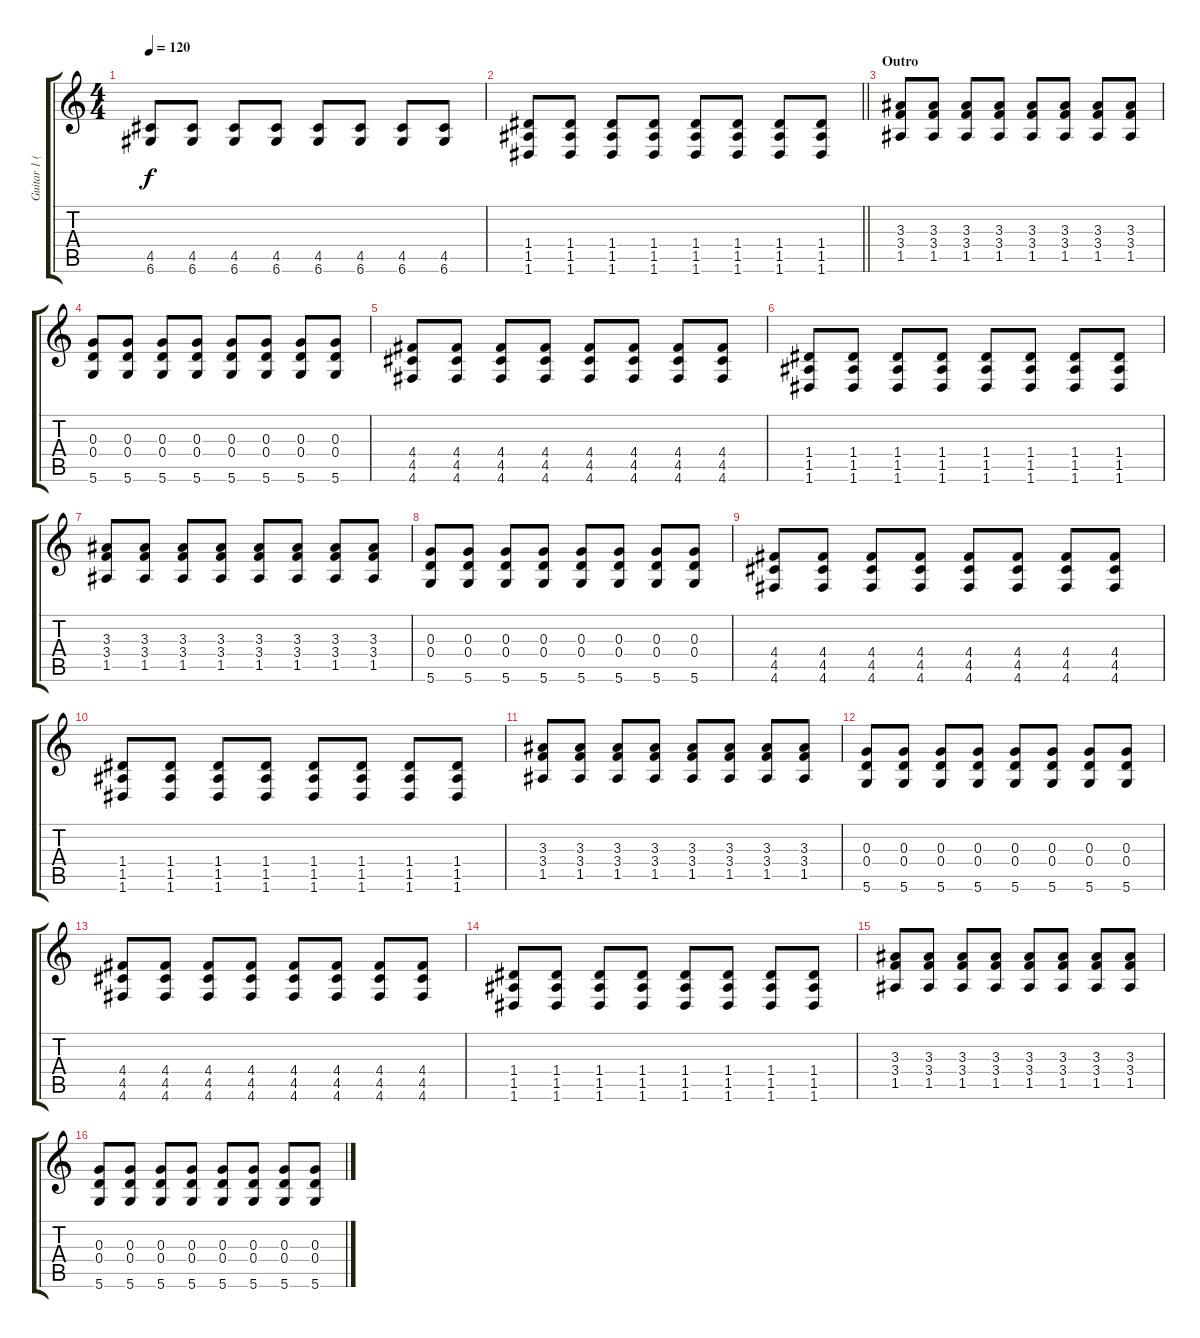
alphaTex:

\track ("Guitar 1 (Aaron)" "Guitar 1 (") {instrument distortionguitar}
\staff {score tabs}
\tuning (E4 B3 G3 D3 A2 D2) {hide}
\ts (4 4)
\tempo 120
\clef g2
\ks c
(4.5 6.6).8{dy f} (4.5 6.6).8 (4.5 6.6).8 (4.5 6.6).8 (4.5 6.6).8 (4.5 6.6).8 (4.5 6.6).8 (4.5 6.6).8 |
\barLineRight lightlight
(1.4 1.5 1.6).8 (1.4 1.5 1.6).8 (1.4 1.5 1.6).8 (1.4 1.5 1.6).8 (1.4 1.5 1.6).8 (1.4 1.5 1.6).8 (1.4 1.5 1.6).8 (1.4 1.5 1.6).8 |
\section ("" "Outro")
(3.3 3.4 1.5).8{volume 13 balance 8} (3.3 3.4 1.5).8 (3.3 3.4 1.5).8 (3.3 3.4 1.5).8 (3.3 3.4 1.5).8 (3.3 3.4 1.5).8 (3.3 3.4 1.5).8 (3.3 3.4 1.5).8 |
(0.3 0.4 5.6).8 (0.3 0.4 5.6).8 (0.3 0.4 5.6).8 (0.3 0.4 5.6).8 (0.3 0.4 5.6).8 (0.3 0.4 5.6).8 (0.3 0.4 5.6).8 (0.3 0.4 5.6).8 |
(4.4 4.5 4.6).8 (4.4 4.5 4.6).8 (4.4 4.5 4.6).8 (4.4 4.5 4.6).8 (4.4 4.5 4.6).8 (4.4 4.5 4.6).8 (4.4 4.5 4.6).8 (4.4 4.5 4.6).8 |
(1.4 1.5 1.6).8 (1.4 1.5 1.6).8 (1.4 1.5 1.6).8 (1.4 1.5 1.6).8 (1.4 1.5 1.6).8 (1.4 1.5 1.6).8 (1.4 1.5 1.6).8 (1.4 1.5 1.6).8 |
(3.3 3.4 1.5).8 (3.3 3.4 1.5).8 (3.3 3.4 1.5).8 (3.3 3.4 1.5).8 (3.3 3.4 1.5).8 (3.3 3.4 1.5).8 (3.3 3.4 1.5).8 (3.3 3.4 1.5).8 |
(0.3 0.4 5.6).8 (0.3 0.4 5.6).8 (0.3 0.4 5.6).8 (0.3 0.4 5.6).8 (0.3 0.4 5.6).8 (0.3 0.4 5.6).8 (0.3 0.4 5.6).8 (0.3 0.4 5.6).8 |
(4.4 4.5 4.6).8 (4.4 4.5 4.6).8 (4.4 4.5 4.6).8 (4.4 4.5 4.6).8 (4.4 4.5 4.6).8 (4.4 4.5 4.6).8 (4.4 4.5 4.6).8 (4.4 4.5 4.6).8 |
(1.4 1.5 1.6).8 (1.4 1.5 1.6).8 (1.4 1.5 1.6).8 (1.4 1.5 1.6).8 (1.4 1.5 1.6).8 (1.4 1.5 1.6).8 (1.4 1.5 1.6).8 (1.4 1.5 1.6).8 |
(3.3 3.4 1.5).8 (3.3 3.4 1.5).8 (3.3 3.4 1.5).8 (3.3 3.4 1.5).8 (3.3 3.4 1.5).8 (3.3 3.4 1.5).8 (3.3 3.4 1.5).8 (3.3 3.4 1.5).8 |
(0.3 0.4 5.6).8 (0.3 0.4 5.6).8 (0.3 0.4 5.6).8 (0.3 0.4 5.6).8 (0.3 0.4 5.6).8 (0.3 0.4 5.6).8 (0.3 0.4 5.6).8 (0.3 0.4 5.6).8 |
(4.4 4.5 4.6).8 (4.4 4.5 4.6).8 (4.4 4.5 4.6).8 (4.4 4.5 4.6).8 (4.4 4.5 4.6).8 (4.4 4.5 4.6).8 (4.4 4.5 4.6).8 (4.4 4.5 4.6).8 |
(1.4 1.5 1.6).8 (1.4 1.5 1.6).8 (1.4 1.5 1.6).8 (1.4 1.5 1.6).8 (1.4 1.5 1.6).8 (1.4 1.5 1.6).8 (1.4 1.5 1.6).8 (1.4 1.5 1.6).8 |
(3.3 3.4 1.5).8 (3.3 3.4 1.5).8 (3.3 3.4 1.5).8 (3.3 3.4 1.5).8 (3.3 3.4 1.5).8 (3.3 3.4 1.5).8 (3.3 3.4 1.5).8 (3.3 3.4 1.5).8 |
(0.3 0.4 5.6).8 (0.3 0.4 5.6).8 (0.3 0.4 5.6).8 (0.3 0.4 5.6).8 (0.3 0.4 5.6).8 (0.3 0.4 5.6).8 (0.3 0.4 5.6).8 (0.3 0.4 5.6).8
